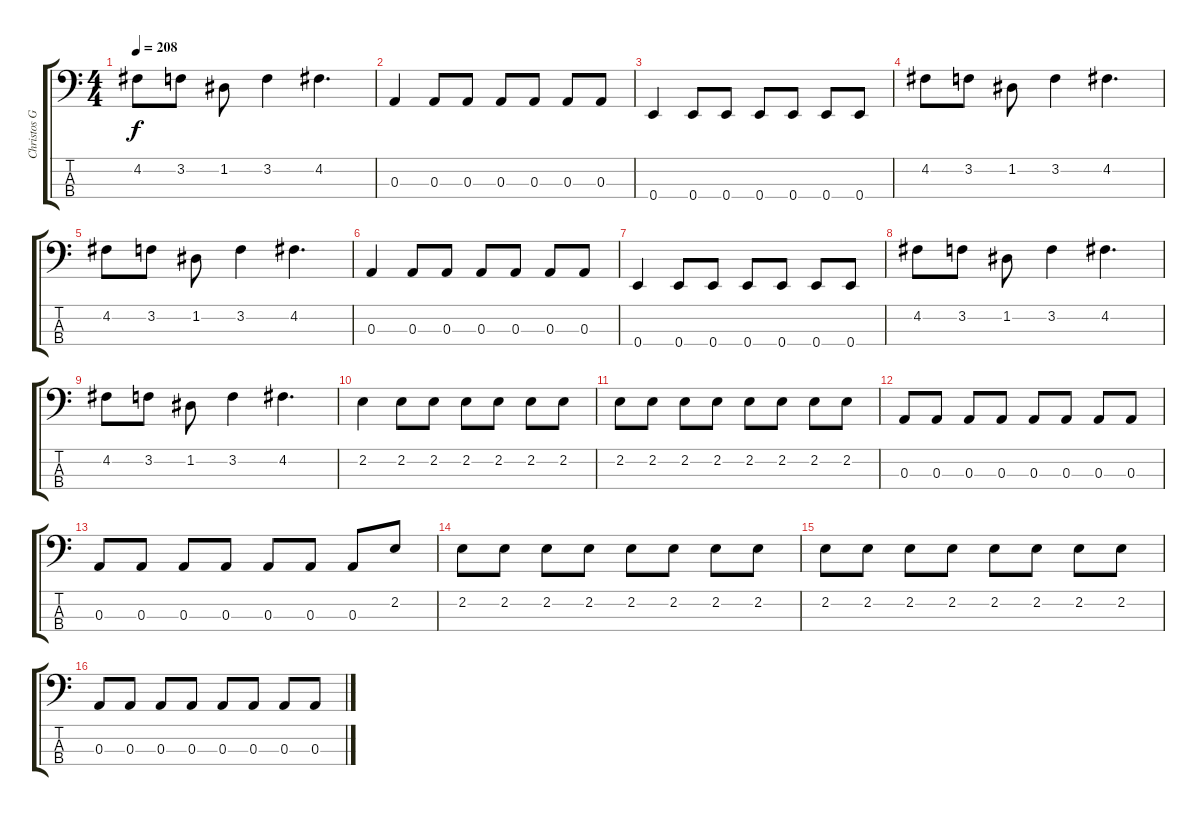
\track ("Christos Giannakis" "Christos G") {instrument electricbassfinger}
\staff {score tabs}
\tuning (G2 D2 A1 E1) {hide}
\ts (4 4)
\tempo 208
\clef f4
\ks c
4.2.8{dy f} 3.2.8 1.2.8 3.2.4 4.2.4{d} |
0.3.4 0.3.8 0.3.8 0.3.8 0.3.8 0.3.8 0.3.8 |
0.4.4 0.4.8 0.4.8 0.4.8 0.4.8 0.4.8 0.4.8 |
4.2.8 3.2.8 1.2.8 3.2.4 4.2.4{d} |
4.2.8 3.2.8 1.2.8 3.2.4 4.2.4{d} |
0.3.4 0.3.8 0.3.8 0.3.8 0.3.8 0.3.8 0.3.8 |
0.4.4 0.4.8 0.4.8 0.4.8 0.4.8 0.4.8 0.4.8 |
4.2.8 3.2.8 1.2.8 3.2.4 4.2.4{d} |
4.2.8 3.2.8 1.2.8 3.2.4 4.2.4{d} |
2.2.4 2.2.8 2.2.8 2.2.8 2.2.8 2.2.8 2.2.8 |
2.2.8 2.2.8 2.2.8 2.2.8 2.2.8 2.2.8 2.2.8 2.2.8 |
0.3.8 0.3.8 0.3.8 0.3.8 0.3.8 0.3.8 0.3.8 0.3.8 |
0.3.8 0.3.8 0.3.8 0.3.8 0.3.8 0.3.8 0.3.8 2.2.8 |
2.2.8 2.2.8 2.2.8 2.2.8 2.2.8 2.2.8 2.2.8 2.2.8 |
2.2.8 2.2.8 2.2.8 2.2.8 2.2.8 2.2.8 2.2.8 2.2.8 |
0.3.8 0.3.8 0.3.8 0.3.8 0.3.8 0.3.8 0.3.8 0.3.8
